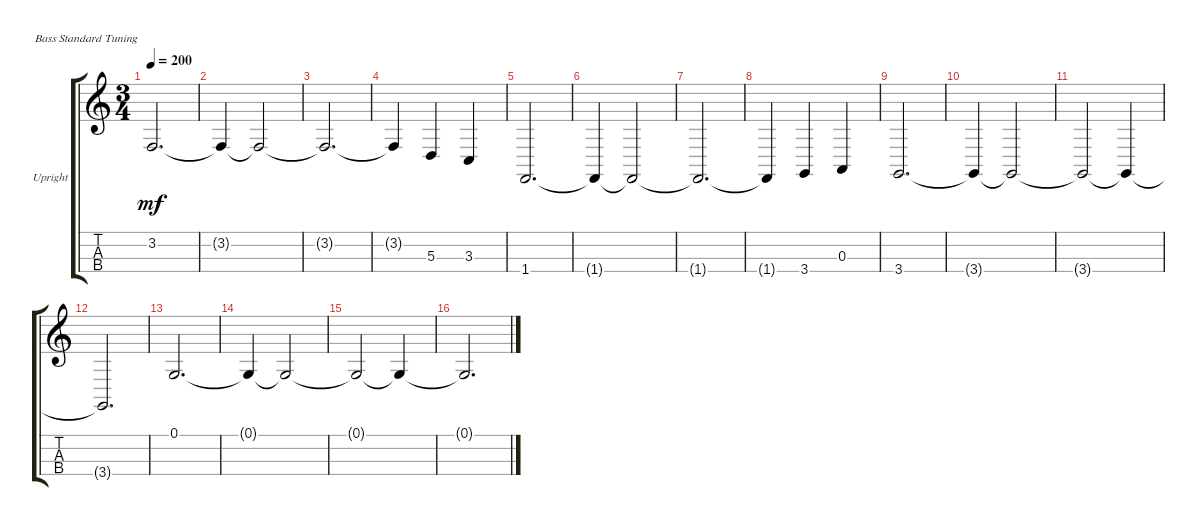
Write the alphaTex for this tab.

\bracketExtendMode groupsimilarinstruments
\firstSystemTrackNameOrientation horizontal
\otherSystemsTrackNameOrientation horizontal
\track ("Upright" "Upright") {instrument acousticbass}
\staff {score tabs}
\tuning (G2 D2 A1 E1)
\ts (3 4)
\tempo 200
\clef g2
\scale
0.333333
\ks c
3.2.2{d dy mf} |
\scale
0.333333 3.2{t}.4 3.2{t}.2 |
\scale
0.333333 3.2{t}.2{d} |
\scale
0.333333 3.2{t}.4 5.3.4 3.3.4 |
\scale
0.333333 1.4.2{d} |
\scale
0.333333 1.4{t}.4 1.4{t}.2 |
\scale
0.333333 1.4{t}.2{d} |
\scale
0.333333 1.4{t}.4 3.4.4 0.3.4 |
\scale
0.333333 3.4.2{d} |
\scale
0.333333 3.4{t}.4 3.4{t}.2 |
\scale
0.333333 3.4{t}.2 3.4{t}.4 |
\scale
0.333333 3.4{t}.2{d} |
\scale
0.333333 0.1.2{d} |
\scale
0.333333 0.1{t}.4 0.1{t}.2 |
\scale
0.333333 0.1{t}.2 0.1{t}.4 |
\scale
0.333333 0.1{t}.2{d}
